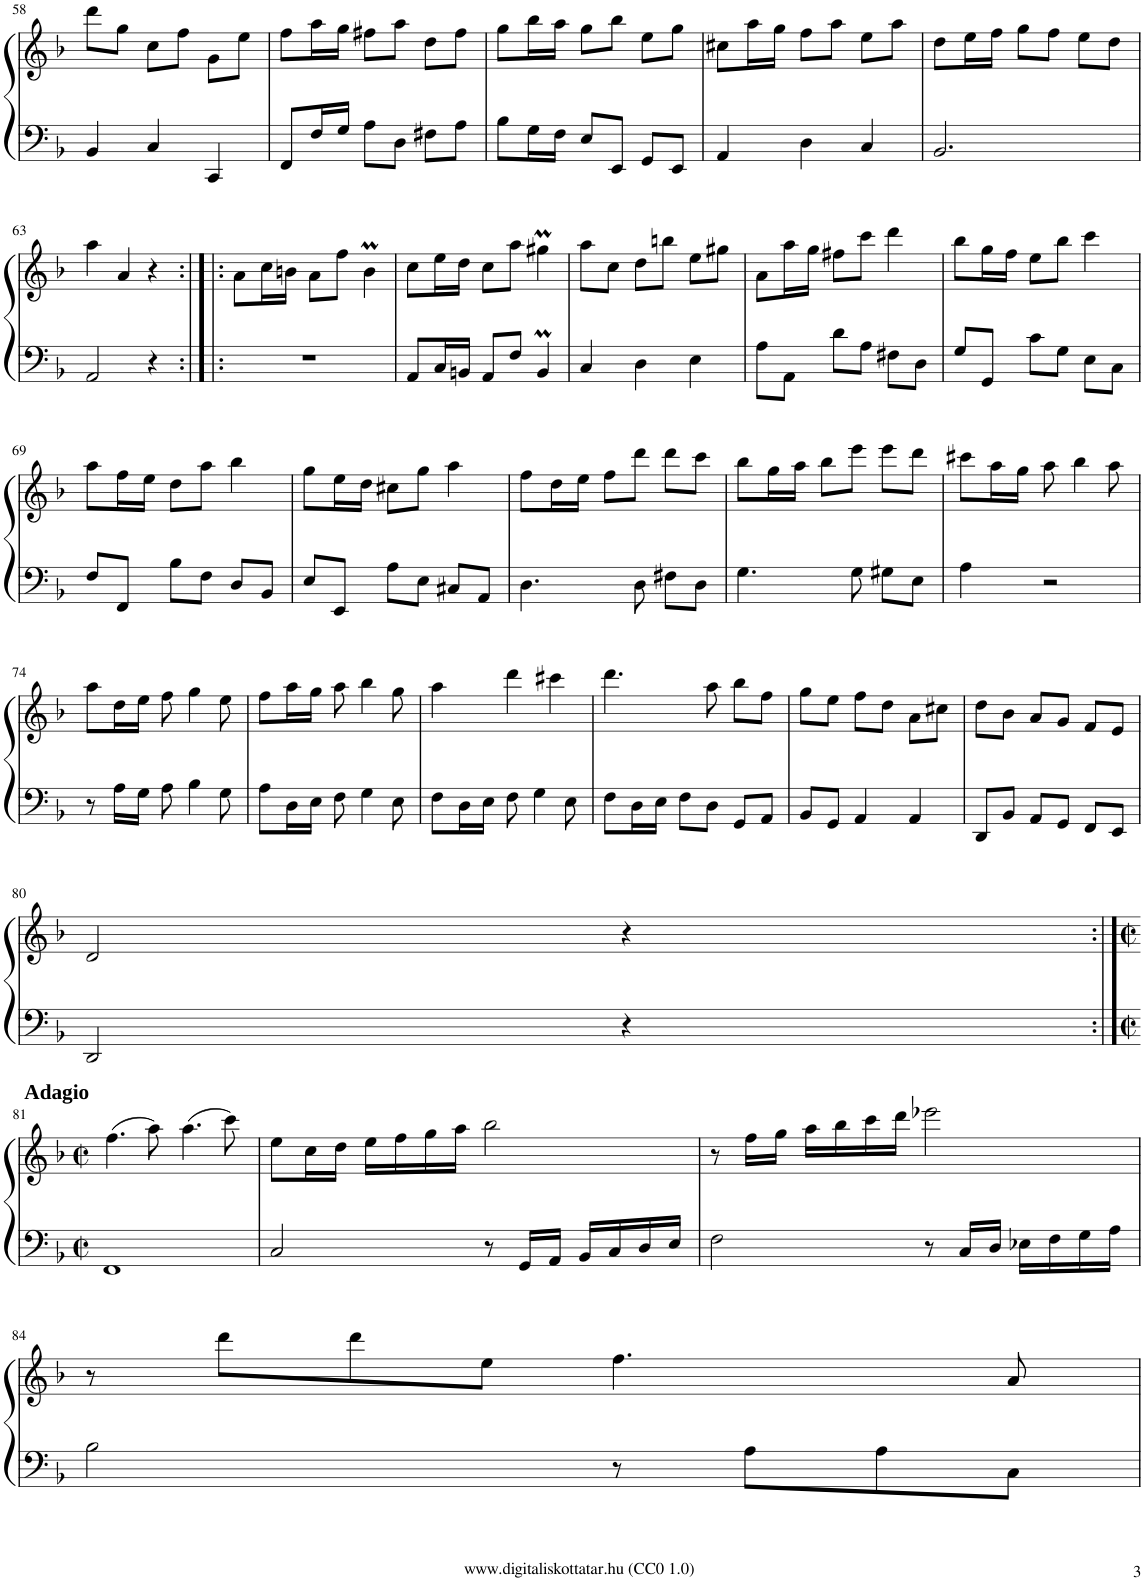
**kern	**kern
*part2	*part1
*staff2	*staff1
*I"Fagott	*I"Fuvola
*	*I'Fl
!!LO:PB:g=z
*clefF4	*clefG2
*k[b-]	*k[b-]
*M3/4	*M3/4
=58	=58
4BB-/	8ddd\L
.	8gg\J
4C/	8cc\L
.	8ff\J
4CC/	8g\L
.	8ee\J
=59	=59
8FF/L	8ff\L
16F/L	16aa\L
16G/JJ	16gg\JJ
8A\L	8ff#X\L
8D\J	8aa\J
8F#X\L	8dd\L
8A\J	8ff#\J
=60	=60
8B-\L	8gg\L
16G\L	16bb-\L
16F\JJ	16aa\JJ
8E/L	8gg\L
8EE/J	8bb-\J
8GG/L	8ee\L
8EE/J	8gg\J
=61	=61
4AA/	8cc#X\L
.	16aa\L
.	16gg\JJ
4D\	8ff\L
.	8aa\J
4C/	8ee\L
.	8aa\J
=62	=62
2.BB-/	8dd\L
.	16ee\L
.	16ff\JJ
.	8gg\L
.	8ff\J
.	8ee\L
.	8dd\J
!!LO:LB:g=z
=63	=63
2AA/	4aa\
.	4a/
4r	4r
=64:|!|:	=64:|!|:
2.r	8a\L
.	16cc\L
.	16bn\JJ
.	8a\L
.	8ff\J
.	4bm\
=65	=65
8AA/L	8cc\L
16C/L	16ee\L
16BBn/JJ	16dd\JJ
8AA/L	8cc\L
8F/J	8aa\J
4BBm/	4gg#Xm\
=66	=66
4C/	8aa\L
.	8cc\J
4D\	8dd\L
.	8bbn\J
4E\	8ee\L
.	8gg#X\J
=67	=67
8A\L	8a\L
8AA\J	16aa\L
.	16gg\JJ
8d\L	8ff#X\L
8A\J	8ccc\J
8F#X\L	4ddd\
8D\J	.
=68	=68
8G/L	8bb-\L
8GG/J	16gg\L
.	16ff\JJ
8c\L	8ee\L
8G\J	8bb-\J
8E\L	4ccc\
8C\J	.
!!LO:LB:g=z
=69	=69
8F/L	8aa\L
8FF/J	16ff\L
.	16ee\JJ
8B-\L	8dd\L
8F\J	8aa\J
8D/L	4bb-\
8BB-/J	.
=70	=70
8E/L	8gg\L
8EE/J	16ee\L
.	16dd\JJ
8A\L	8cc#X\L
8E\J	8gg\J
8C#X/L	4aa\
8AA/J	.
=71	=71
4.D\	8ff\L
.	16dd\L
.	16ee\JJ
.	8ff\L
8D\	8ddd\J
8F#X\L	8ddd\L
8D\J	8ccc\J
=72	=72
4.G\	8bb-\L
.	16gg\L
.	16aa\JJ
.	8bb-\L
8G\	8eee\J
8G#X\L	8eee\L
8E\J	8ddd\J
=73	=73
4A\	8ccc#X\L
.	16aa\L
.	16gg\JJ
2r	8aa\
.	4bb-\
.	8aa\
!!LO:LB:g=z
=74	=74
8r	8aa\L
16A\LL	16dd\L
16G\JJ	16ee\JJ
8A\	8ff\
4B-\	4gg\
8G\	8ee\
=75	=75
8A\L	8ff\L
16D\L	16aa\L
16E\JJ	16gg\JJ
8F\	8aa\
4G\	4bb-\
8E\	8gg\
=76	=76
8F\L	4aa\
16D\L	.
16E\JJ	.
8F\	4ddd\
4G\	.
.	4ccc#X\
8E\	.
=77	=77
8F\L	4.ddd\
16D\L	.
16E\JJ	.
8F\L	.
8D\J	8aa\
8GG/L	8bb-\L
8AA/J	8ff\J
=78	=78
8BB-/L	8gg\L
8GG/J	8ee\J
4AA/	8ff\L
.	8dd\J
4AA/	8a\L
.	8cc#X\J
=79	=79
8DD/L	8dd\L
8BB-/J	8b-\J
8AA/L	8a/L
8GG/J	8g/J
8FF/L	8f/L
8EE/J	8e/J
!!LO:LB:g=z
=80	=80
2DD/	2d/
4r	4r
!!LO:LB:g=z
=81:|!	=81:|!
*M4/4	*M4/4
*met(c|)	*met(c|)
!	!LO:TX:a:B:t=Adagio
1FF	(4.ff\
.	8aa\)
.	(4.aa\
.	8ccc\)
=82	=82
2C/	8ee\L
.	16cc\L
.	16dd\JJ
.	16ee\LL
.	16ff\
.	16gg\
.	16aa\JJ
8r	2bb-\
16GG/LL	.
16AA/JJ	.
16BB-/LL	.
16C/	.
16D/	.
16E/JJ	.
=83	=83
2F\	8r
.	16ff\LL
.	16gg\JJ
.	16aa\LL
.	16bb-\
.	16ccc\
.	16ddd\JJ
8r	2eee-X\
16C/LL	.
16D/JJ	.
16E-X\LL	.
16F\	.
16G\	.
16A\JJ	.
!!LO:LB:g=z
=84	=84
2B-\	8r
.	8ddd\L
.	8ddd\
.	8ee\J
8r	4.ff\
8A\L	.
8A\	.
8C\J	8a/
=	=
*-	*-
